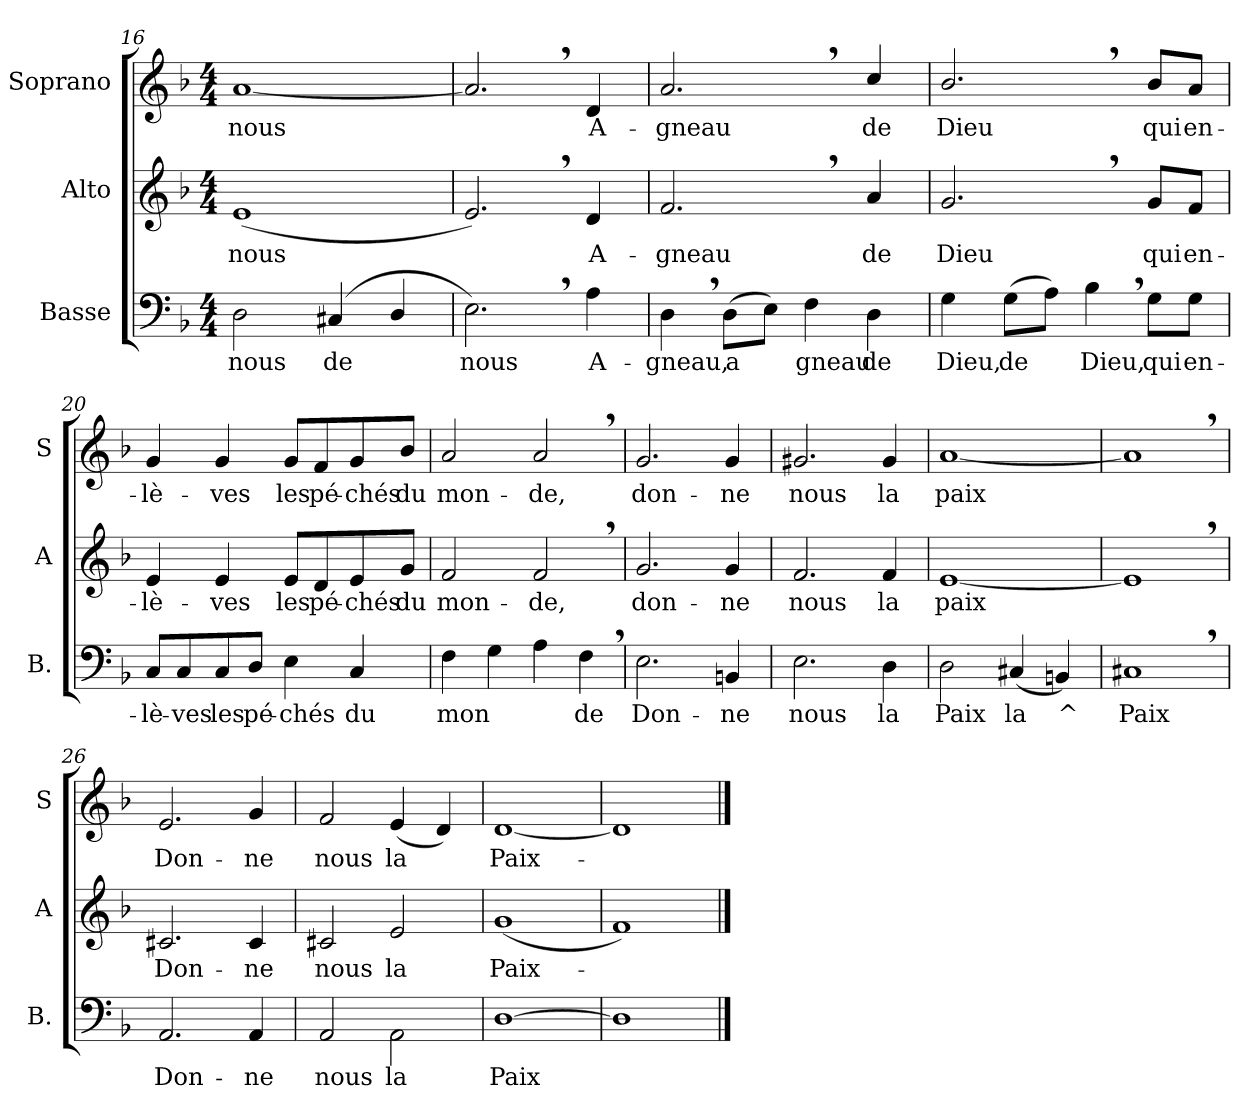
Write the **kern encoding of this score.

**kern	**text	**kern	**text	**kern	**text
*part3	*part3	*part2	*part2	*part1	*part1
*staff3	*staff3	*staff2	*staff2	*staff1	*staff1
*I"Basse	*	*I"Alto	*	*I"Soprano	*
*I'B.	*	*I'A	*	*I'S	*
!!LO:LB:g=z
*clefF4	*	*clefG2	*	*clefG2	*
*k[b-]	*	*k[b-]	*	*k[b-]	*
*F:	*	*F:	*	*F:	*
*M4/4	*	*M4/4	*	*M4/4	*
=16	=16	=16	=16	=16	=16
!	!LO:LY:b	!	!LO:LY:b	!	!LO:LY:b
2D\	nous	(<1e	nous	[<1a	nous
!	!LO:LY:b	!	!	!	!
(<4C#X/	de	.	.	.	.
!	!LO:LY:b	!	!	!	!
4D/	.	.	.	.	.
=17	=17	=17	=17	=17	=17
!	!LO:LY:b	!	!LO:LY:b	!	!LO:LY:b
2.E,<\)	nous	2.e,</)	.	2.a,</]	.
!	!LO:LY:b	!	!LO:LY:b	!	!LO:LY:b
4A\	A-	4d/	A-	4d/	A-
=18	=18	=18	=18	=18	=18
!	!LO:LY:b	!	!LO:LY:b	!	!LO:LY:b
4D,<\	-gneau,	2.f,</	-gneau	2.a,</	-gneau
!	!LO:LY:b	!	!	!	!
(>8D\L	a-	.	.	.	.
!	!LO:LY:b	!	!	!	!
8E\J)	-	.	.	.	.
!	!LO:LY:b	!	!	!	!
4F\	gneau	.	.	.	.
!	!LO:LY:b	!	!LO:LY:b	!	!LO:LY:b
4D\	de	4a/	de	4cc/	de
=19	=19	=19	=19	=19	=19
!	!LO:LY:b	!	!LO:LY:b	!	!LO:LY:b
4G\	Dieu,	2.g,</	Dieu	2.b-,</	Dieu
!	!LO:LY:b	!	!	!	!
(>8G\L	de	.	.	.	.
!	!LO:LY:b	!	!	!	!
8A\J)	.	.	.	.	.
!	!LO:LY:b	!	!	!	!
4B-,<\	Dieu,	.	.	.	.
!	!LO:LY:b	!	!LO:LY:b	!	!LO:LY:b
8G\L	qui	8g/L	qui	8b-/L	qui
!	!LO:LY:b	!	!LO:LY:b	!	!LO:LY:b
8G\J	en-	8f/J	en-	8a/J	en-
=20	=20	=20	=20	=20	=20
!	!LO:LY:b	!	!LO:LY:b	!	!LO:LY:b
8C/L	-lè-	4e/	-lè-	4g/	-lè-
!	!LO:LY:b	!	!	!	!
8C/	-ves	.	.	.	.
!	!LO:LY:b	!	!LO:LY:b	!	!LO:LY:b
8C/	les	4e/	-ves	4g/	-ves
!	!LO:LY:b	!	!	!	!
8D/J	pé-	.	.	.	.
!	!LO:LY:b	!	!LO:LY:b	!	!LO:LY:b
4E\	-chés	8e/L	les	8g/L	les
!	!	!	!LO:LY:b	!	!LO:LY:b
.	.	8d/	pé-	8f/	pé-
!	!LO:LY:b	!	!LO:LY:b	!	!LO:LY:b
4C/	du	8e/	-chés	8g/	-chés
!	!	!	!LO:LY:b	!	!LO:LY:b
.	.	8g/J	du	8b-/J	du
=21	=21	=21	=21	=21	=21
!	!LO:LY:b	!	!LO:LY:b	!	!LO:LY:b
4F\	mon	2f/	mon-	2a/	mon-
!	!LO:LY:b	!	!	!	!
4G\	.	.	.	.	.
!	!LO:LY:b	!	!LO:LY:b	!	!LO:LY:b
4A\	.	2f,</	-de,	2a,</	-de,
!	!LO:LY:b	!	!	!	!
4F,<\	de	.	.	.	.
!!LO:LB:g=z
=22	=22	=22	=22	=22	=22
!	!LO:LY:b	!	!LO:LY:b	!	!LO:LY:b
2.E\	Don-	2.g/	don-	2.g/	don-
!	!LO:LY:b	!	!LO:LY:b	!	!LO:LY:b
4BBn/	-ne	4g/	-ne	4g/	-ne
=23	=23	=23	=23	=23	=23
!	!LO:LY:b	!	!LO:LY:b	!	!LO:LY:b
2.E\	nous	2.f/	nous	2.g#X/	nous
!	!LO:LY:b	!	!LO:LY:b	!	!LO:LY:b
4D\	la	4f/	la	4g#/	la
=24	=24	=24	=24	=24	=24
!	!LO:LY:b	!	!LO:LY:b	!	!LO:LY:b
2D\	Paix	[<1e	paix	[<1a	paix
!	!LO:LY:b	!	!	!	!
(<4C#X/	la	.	.	.	.
!	!LO:LY:b	!	!	!	!
4BBn/)	^	.	.	.	.
=25	=25	=25	=25	=25	=25
!	!LO:LY:b	!	!LO:LY:b	!	!LO:LY:b
1C#X,<	Paix	1e,<]	.	1a,<]	.
=26	=26	=26	=26	=26	=26
!	!LO:LY:b	!	!LO:LY:b	!	!LO:LY:b
2.AA/	Don-	2.c#X/	Don-	2.e/	Don-
!	!LO:LY:b	!	!LO:LY:b	!	!LO:LY:b
4AA/	-ne	4c#/	-ne	4g/	-ne
=27	=27	=27	=27	=27	=27
!	!LO:LY:b	!	!LO:LY:b	!	!LO:LY:b
2AA/	nous	2c#X/	nous	2f/	nous
!	!LO:LY:b	!	!LO:LY:b	!	!LO:LY:b
2AA\	la	2e/	la	(<4e/	la
!	!	!	!	!	!LO:LY:b
.	.	.	.	4d/)	.
=28	=28	=28	=28	=28	=28
!	!LO:LY:b	!	!LO:LY:b	!	!LO:LY:b
[>1D	Paix	(<1g	Paix-	[<1d	Paix-
=29	=29	=29	=29	=29	=29
!	!LO:LY:b	!	!	!	!
1D]	.	1f)	.	1d]	.
==	==	==	==	==	==
*-	*-	*-	*-	*-	*-
